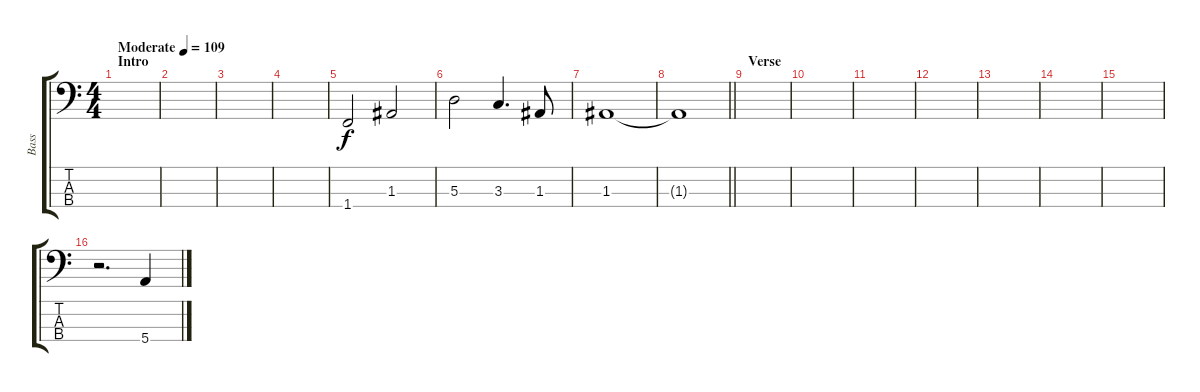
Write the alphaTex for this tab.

\track ("Bass" "Bass") {instrument electricbassfinger}
\staff {score tabs}
\tuning (G2 D2 A1 E1) {hide}
\ts (4 4)
\section ("" "Intro")
\tempo (109 "Moderate")
\clef f4
\ks c
|
|
|
|
1.4.2 1.3.2 |
5.3.2 3.3.4{d} 1.3.8 |
1.3.1 |
\barLineRight lightlight
1.3{t}.1{dy f} |
\section ("" "Verse")
|
|
|
|
|
|
|
r.2{d} 5.4{ss}.4
